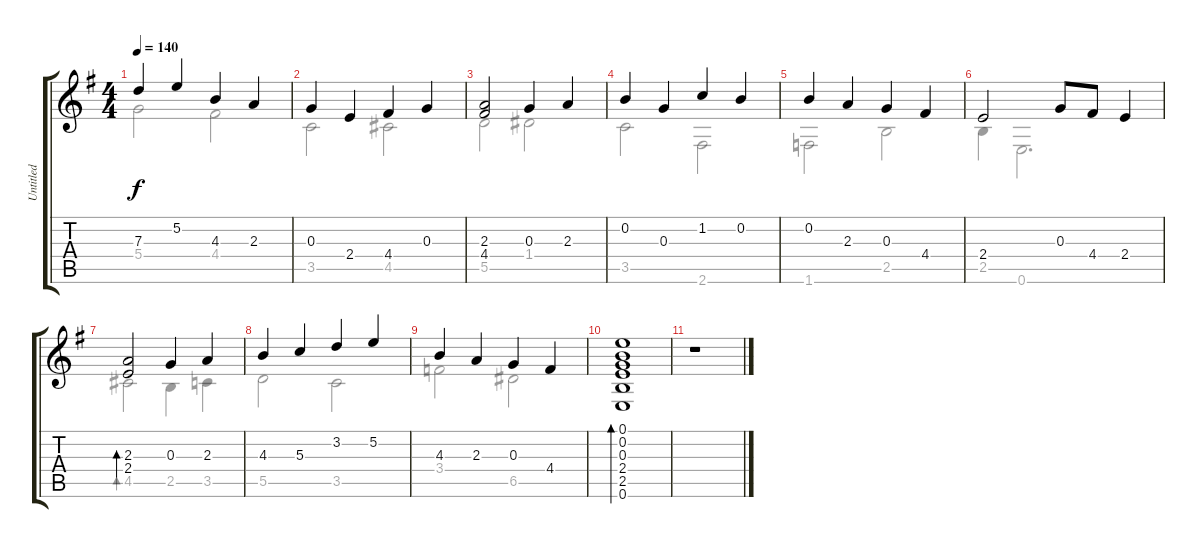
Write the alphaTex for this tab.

\track ("Untitled" "Untitled") {instrument acousticguitarsteel}
\staff {score tabs}
\tuning (E4 B3 G3 D3 A2 E2) {hide}
\voice
\ts (4 4)
\tempo 140
\clef g2
\ks g
7.3.4{dy f} 5.2.4 4.3.4 2.3.4 |
0.3.4 2.4.4 4.4.4 0.3.4 |
(2.3 4.4).2 0.3.4 2.3.4 |
0.2.4 0.3.4 1.2.4 0.2.4 |
0.2.4 2.3.4 0.3.4 4.4.4 |
2.4.2 0.3.8 4.4.8 2.4.4 |
(2.3 2.4).2{bd 30} 0.3.4 2.3.4 |
4.3.4 5.3.4 3.2.4 5.2.4 |
4.3.4 2.3.4 0.3.4 4.4.4 |
(0.1 0.2 0.3 2.4 2.5 0.6).1{bd 30} |
r.1
\voice
\clef g2
\ottava regular
\simile none
\ks g
5.4.2{dy f} 4.4.2 |
3.5.2 4.5.2 |
5.5.2 1.4.2 |
3.5.2 2.6.2 |
1.6.2 2.5.2 |
2.5.4 0.6.2{d} |
4.5.2{bd 30} 2.5.4 3.5.4 |
5.5.2 3.5.2 |
3.4.2 6.5.2 |
|
